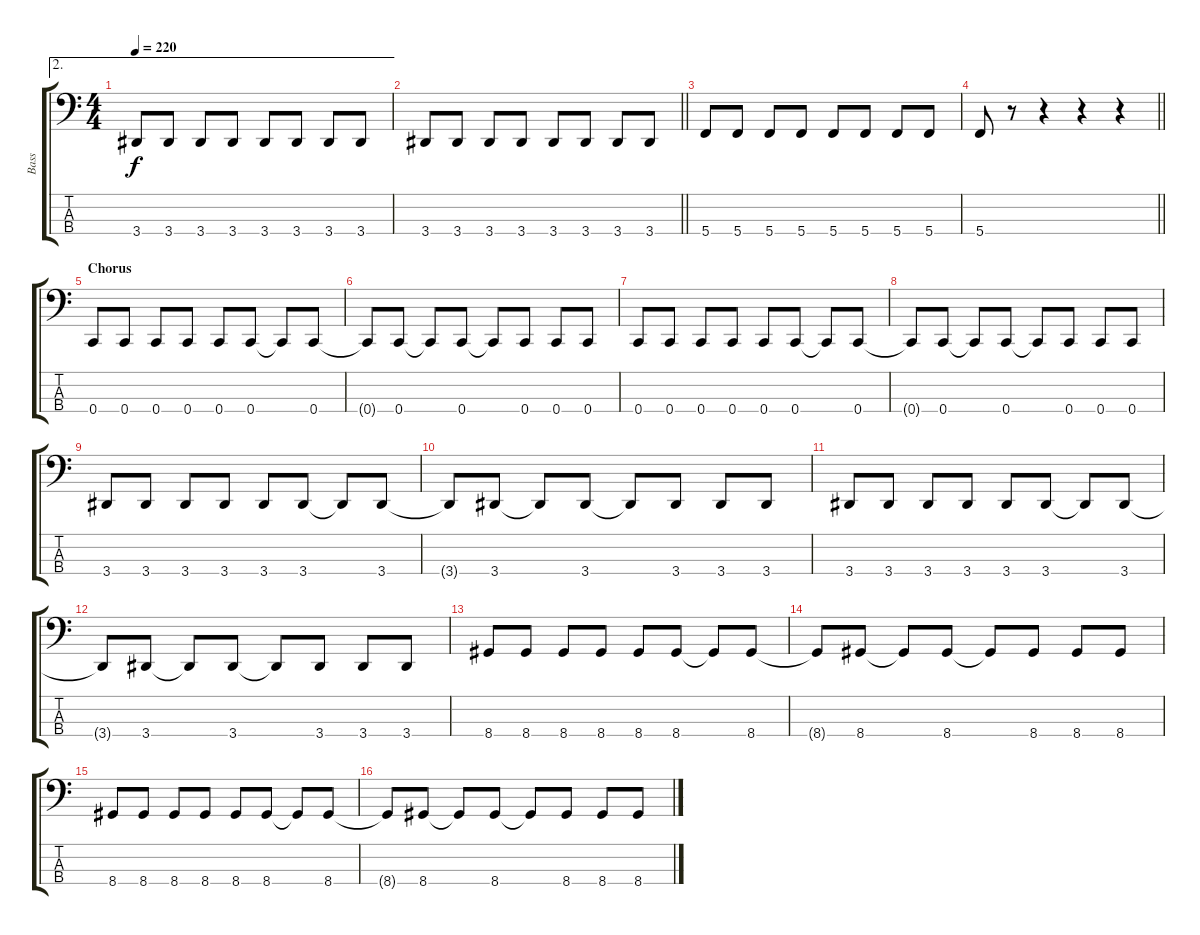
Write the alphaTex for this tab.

\track ("Bass" "Bass") {instrument electricbassfinger}
\staff {score tabs}
\tuning (F2 C2 G1 C1) {hide}
\ae 2
\ts (4 4)
\tempo 220
\clef f4
\ks c
3.4.8{dy f} 3.4.8 3.4.8 3.4.8 3.4.8 3.4.8 3.4.8 3.4.8 |
\barLineRight lightlight
3.4.8 3.4.8 3.4.8 3.4.8 3.4.8 3.4.8 3.4.8 3.4.8 |
5.4.8 5.4.8 5.4.8 5.4.8 5.4.8 5.4.8 5.4.8 5.4.8 |
\barLineRight lightlight
5.4.8 r.8 r.4 r.4 r.4 |
\section ("" "Chorus")
0.4.8 0.4.8 0.4.8 0.4.8 0.4.8 0.4.8 0.4{t}.8 0.4.8 |
0.4{t}.8 0.4.8 0.4{t}.8 0.4.8 0.4{t}.8 0.4.8 0.4.8 0.4.8 |
0.4.8 0.4.8 0.4.8 0.4.8 0.4.8 0.4.8 0.4{t}.8 0.4.8 |
0.4{t}.8 0.4.8 0.4{t}.8 0.4.8 0.4{t}.8 0.4.8 0.4.8 0.4.8 |
3.4.8 3.4.8 3.4.8 3.4.8 3.4.8 3.4.8 3.4{t}.8 3.4.8 |
3.4{t}.8 3.4.8 3.4{t}.8 3.4.8 3.4{t}.8 3.4.8 3.4.8 3.4.8 |
3.4.8 3.4.8 3.4.8 3.4.8 3.4.8 3.4.8 3.4{t}.8 3.4.8 |
3.4{t}.8 3.4.8 3.4{t}.8 3.4.8 3.4{t}.8 3.4.8 3.4.8 3.4.8 |
8.4.8 8.4.8 8.4.8 8.4.8 8.4.8 8.4.8 8.4{t}.8 8.4.8 |
8.4{t}.8 8.4.8 8.4{t}.8 8.4.8 8.4{t}.8 8.4.8 8.4.8 8.4.8 |
8.4.8 8.4.8 8.4.8 8.4.8 8.4.8 8.4.8 8.4{t}.8 8.4.8 |
8.4{t}.8 8.4.8 8.4{t}.8 8.4.8 8.4{t}.8 8.4.8 8.4.8 8.4.8
